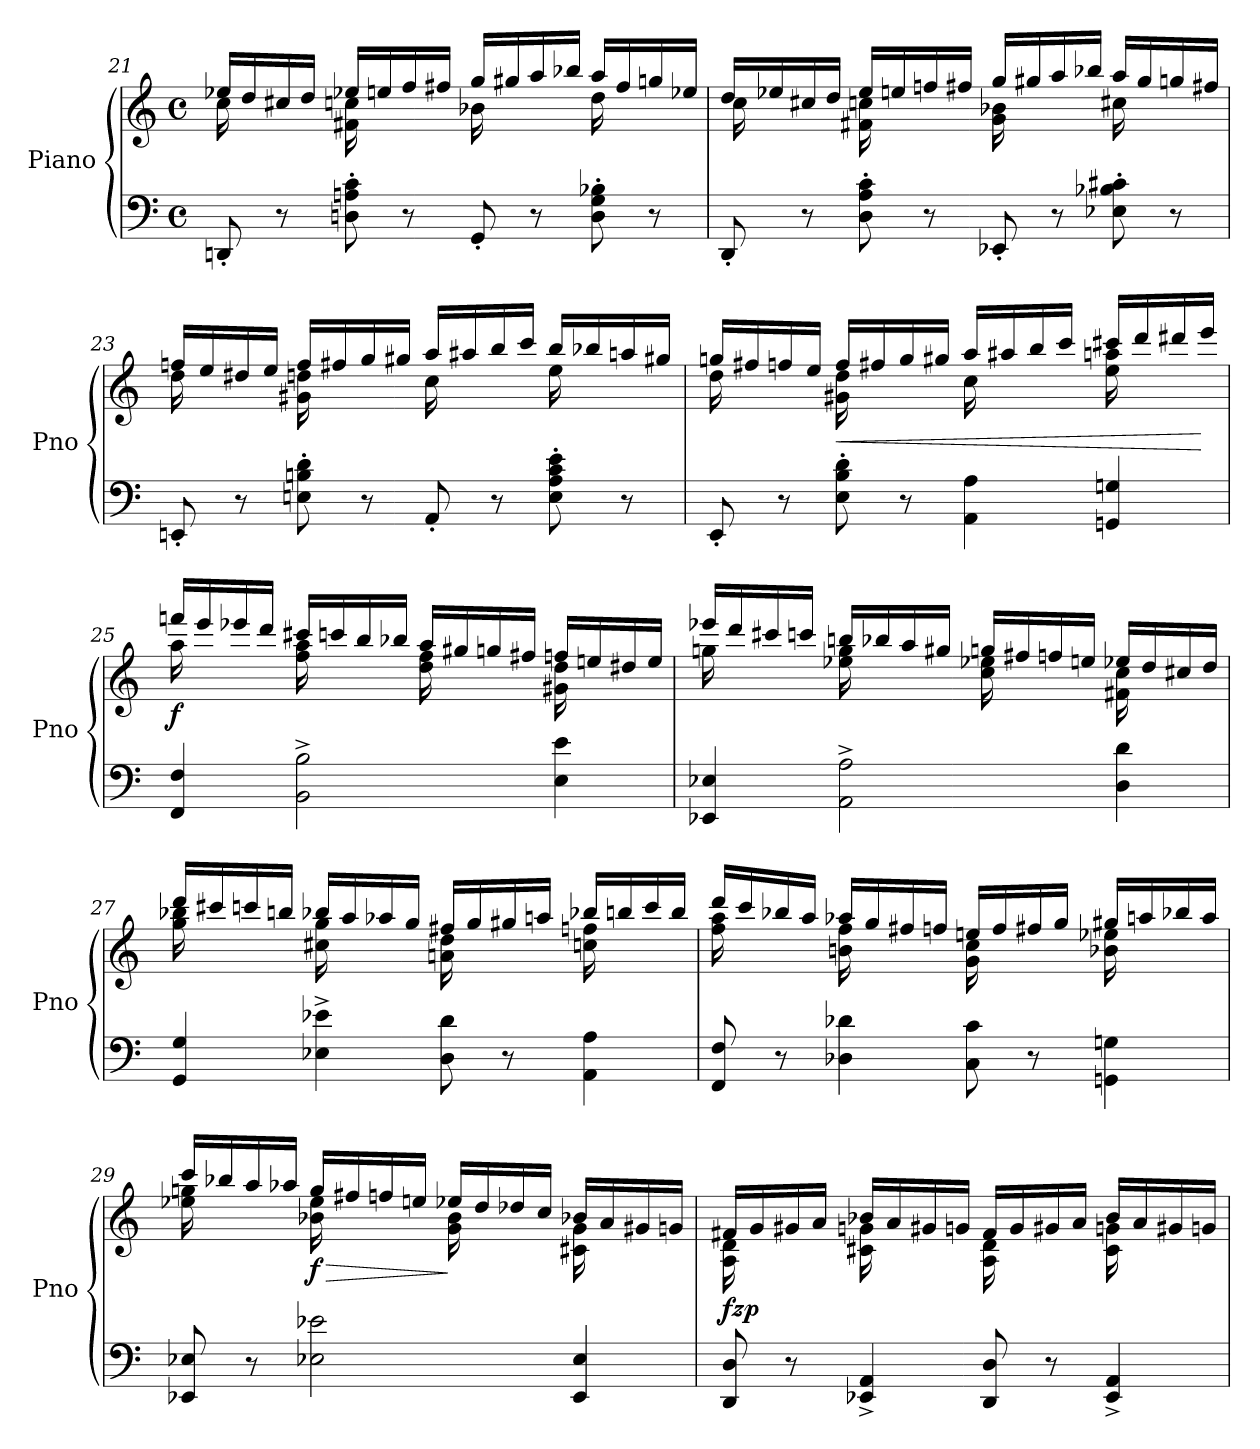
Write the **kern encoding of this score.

**kern	**kern	**dynam
*part1	*part1	*part1
*staff2	*staff1	*staff1/2
*I"Piano	*	*
*I'Pno	*	*
*clefF4	*clefG2	*
*k[]	*k[]	*
*M4/4	*M4/4	*
*met(c)	*met(c)	*
=21	=21	=21
*	*^	*
8DDn'/	16ee-X/LL	16cc\	.
.	16dd/	8.ryy	.
8r	16cc#X/	.	.
.	16dd/JJ	.	.
8Dn\' 8An\' 8c\'	16ee-X/LL	16f#X\ 16ccn\	.
.	16een/	8.ryy	.
8r	16ff/	.	.
.	16ff#X/JJ	.	.
!	!	!	!LO:DY:b
8GG'/	16gg/LL	16b-X\	other-dynamics
.	16gg#X/	8.ryy	.
8r	16aa/	.	.
.	16bb-X/JJ	.	.
8D\' 8G\' 8B-X\'	16aa/LL	16dd\	.
.	16ff#/	8.ryy	.
8r	16ggn/	.	.
.	16ee-X/JJ	.	.
!!LO:PB:g=z	!!
=22	=22	=22	=22
8DD'/	16dd/LL	16cc\	.
.	16ee-X/	8.ryy	.
8r	16cc#X/	.	.
.	16dd/JJ	.	.
8D\' 8A\' 8c\'	16ee-/LL	16f#X\ 16ccn\	.
.	16een/	8.ryy	.
8r	16ffn/	.	.
.	16ff#X/JJ	.	.
8EE-X'/	16gg/LL	16g\ 16b-X\	.
.	16gg#X/	8.ryy	.
8r	16aa/	.	.
.	16bb-X/JJ	.	.
8E-X\' 8B-X\' 8c#X\'	16aa/LL	16cc#X\	.
.	16gg#/	8.ryy	.
8r	16ggn/	.	.
.	16ff#X/JJ	.	.
=23	=23	=23	=23
8EEn'/	16ffn/LL	16dd\	.
.	16ee/	8.ryy	.
8r	16dd#X/	.	.
.	16ee/JJ	.	.
8En\' 8Bn\' 8d\'	16ff/LL	16g#X\ 16ddn\	.
.	16ff#X/	8.ryy	.
8r	16gg/	.	.
.	16gg#X/JJ	.	.
8AA'/	16aa/LL	16cc\	.
.	16aa#X/	8.ryy	.
8r	16bb/	.	.
.	16ccc/JJ	.	.
8E\' 8A\' 8c\' 8e\'	16bb/LL	16ee\	.
.	16bb-X/	8.ryy	.
8r	16aan/	.	.
.	16gg#X/JJ	.	.
!!LO:LB:g=z	!!
=24	=24	=24	=24
8EE'/	16ggn/LL	16dd\	.
.	16ff#X/	8.ryy	.
8r	16ffn/	.	.
.	16ee/JJ	.	.
!	!	!	!LO:HP:b
8E\' 8B\' 8d\'	16ff/LL	16g#X\ 16dd\	<
.	16ff#X/	8.ryy	.
8r	16gg/	.	.
.	16gg#X/JJ	.	.
4AA\ 4A\	16aa/LL	16cc\	.
.	16aa#X/	8.ryy	.
.	16bb/	.	.
.	16ccc/JJ	.	.
4GGn/ 4Gn/	16ccc#X/LL	16ee\ 16aan\	.
.	16ddd/	8.ryy	.
.	16ddd#X/	.	.
.	16eee/JJ	.	[
=25	=25	=25	=25
!	!	!	!LO:DY:b
4FF/ 4F/	16fffn/LL	16aa\	f
.	16eee/	8.ryy	.
.	16eee-X/	.	.
.	16ddd/JJ	.	.
2BB\^ 2B\^	16ccc#X/LL	16ff\ 16aa\	.
.	16cccn/	8.ryy	.
.	16bb/	.	.
.	16bb-X/JJ	.	.
.	16aa/LL	16dd\ 16ff\	.
.	16gg#X/	8.ryy	.
.	16ggn/	.	.
.	16ff#X/JJ	.	.
4E\ 4e\	16ffn/LL	16g#X\ 16dd\	.
.	16een/	8.ryy	.
.	16dd#X/	.	.
.	16ee/JJ	.	.
!!LO:LB:g=z	!!
=26	=26	=26	=26
4EE-X/ 4E-X/	16eee-X/LL	16ggn\	.
.	16ddd/	8.ryy	.
.	16ccc#X/	.	.
.	16cccn/JJ	.	.
2AA\^ 2A\^	16bbn/LL	16ee-X\ 16gg\	.
.	16bb-X/	8.ryy	.
.	16aa/	.	.
.	16gg#X/JJ	.	.
.	16ggn/LL	16cc\ 16ee-X\	.
.	16ff#X/	8.ryy	.
.	16ffn/	.	.
.	16een/JJ	.	.
4D\ 4d\	16ee-X/LL	16f#X\ 16cc\	.
.	16dd/	8.ryy	.
.	16cc#X/	.	.
.	16dd/JJ	.	.
=27	=27	=27	=27
4GG/ 4G/	16ddd/LL	16gg\ 16bb-X\	.
.	16ccc#X/	8.ryy	.
.	16cccn/	.	.
.	16bbn/JJ	.	.
4E-X\^ 4e-X\^	16bb-X/LL	16cc#X\ 16gg\	.
.	16aa/	8.ryy	.
.	16aa-X/	.	.
.	16gg/JJ	.	.
!	!	!	!LO:DY:b
8D\ 8d\	16ff#X/LL	16an\ 16dd\	other-dynamics
.	16gg/	8.ryy	.
8r	16gg#X/	.	.
.	16aan/JJ	.	.
4AA\ 4A\	16bb-X/LL	16ccn\ 16ffn\	.
.	16bbn/	8.ryy	.
.	16ccc/	.	.
.	16bb/JJ	.	.
!!LO:LB:g=z	!!
=28	=28	=28	=28
8FF/ 8F/	16ddd/LL	16ff\ 16aa\	.
.	16ccc/	8.ryy	.
8r	16bb-X/	.	.
.	16aa/JJ	.	.
4D-X\ 4d-X\	16aa-X/LL	16bn\ 16ff\	.
.	16gg/	8.ryy	.
.	16ff#X/	.	.
.	16ffn/JJ	.	.
8C\ 8c\	16een/LL	16g\ 16cc\	.
.	16ff/	8.ryy	.
8r	16ff#X/	.	.
.	16gg/JJ	.	.
4GGn\ 4Gn\	16gg#X/LL	16b-X\ 16ee-X\	.
.	16aan/	8.ryy	.
.	16bb-X/	.	.
.	16aa/JJ	.	.
=29	=29	=29	=29
8EE-X/ 8E-X/	16ccc/LL	16ee-X\ 16ggn\	.
.	16bb-X/	8.ryy	.
8r	16aa/	.	.
.	16aa-X/JJ	.	.
!	!	!	!LO:HP:b
!	!	!	!LO:DY:n=1:b
2E-X\ 2e-X\	16gg/LL	16b-X\ 16ee-\	> f
.	16ff#X/	8.ryy	.
.	16ffn/	.	.
.	16een/JJ	.	.
.	16ee-X/LL	16g\ 16b-\	]
.	16dd/	8.ryy	.
.	16dd-X/	.	.
.	16cc/JJ	.	.
4EE-/ 4E-/	16b-X/LL	16c#X\ 16g\	.
.	16a/	8.ryy	.
.	16g#X/	.	.
.	16gn/JJ	.	.
!!LO:LB:g=z	!!
=30	=30	=30	=30
!	!	!	!LO:DY:a=2
!	!	!	!LO:DY:n=1:b
8DD/ 8D/	16f#X/LL	16A\ 16d\	fz p
.	16g/	8.ryy	.
8r	16g#X/	.	.
.	16a/JJ	.	.
4EE-X/^ 4AA/^	16b-X/LL	16c#X\ 16gn\	.
.	16a/	8.ryy	.
.	16g#X/	.	.
.	16gn/JJ	.	.
8DD/ 8D/	16f#/LL	16A\ 16d\	.
.	16g/	8.ryy	.
8r	16g#X/	.	.
.	16a/JJ	.	.
4EE-/^ 4AA/^	16b-/LL	16c#\ 16gn\	.
.	16a/	8.ryy	.
.	16g#X/	.	.
.	16gn/JJ	.	.
*	*v	*v	*
=	=	=
*-	*-	*-
